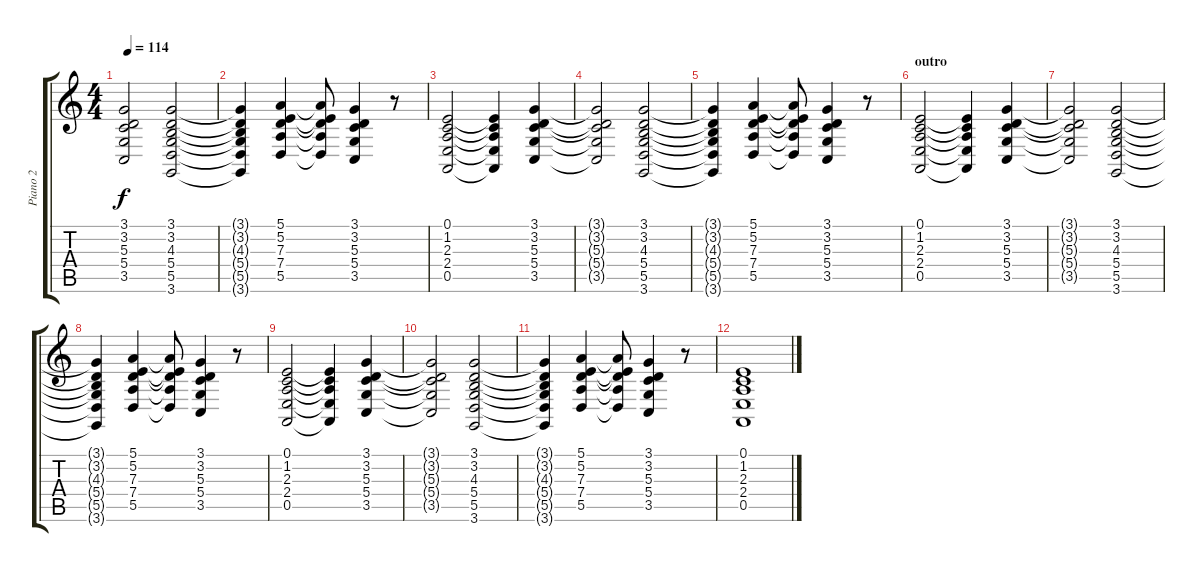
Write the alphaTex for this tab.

\track ("Piano 2" "Piano 2") {instrument electricgrandpiano}
\staff {score tabs}
\tuning (E4 B3 G3 D3 A2 E2) {hide}
\ts (4 4)
\tempo 114
\clef g2
\ks c
(3.1{t} 3.2{t} 5.3{t} 5.4{t} 3.5{t}).2{dy f} (3.1 3.2 4.3 5.4 5.5 3.6).2 |
(3.1{t} 3.2{t} 4.3{t} 5.4{t} 5.5{t} 3.6{t}).4 (5.1 5.2 7.3 7.4 5.5).4 (5.1{t} 5.2{t} 7.3{t} 7.4{t} 5.5{t}).8 (3.1 3.2 5.3 5.4 3.5).4 r.8 |
(0.1 1.2 2.3 2.4 0.5).2 (0.1{t} 1.2{t} 2.3{t} 2.4{t} 0.5{t}).4 (3.1 3.2 5.3 5.4 3.5).4 |
(3.1{t} 3.2{t} 5.3{t} 5.4{t} 3.5{t}).2 (3.1 3.2 4.3 5.4 5.5 3.6).2 |
(3.1{t} 3.2{t} 4.3{t} 5.4{t} 5.5{t} 3.6{t}).4 (5.1 5.2 7.3 7.4 5.5).4 (5.1{t} 5.2{t} 7.3{t} 7.4{t} 5.5{t}).8 (3.1 3.2 5.3 5.4 3.5).4 r.8 |
\section ("" "outro")
(0.1 1.2 2.3 2.4 0.5).2 (0.1{t} 1.2{t} 2.3{t} 2.4{t} 0.5{t}).4 (3.1 3.2 5.3 5.4 3.5).4 |
(3.1{t} 3.2{t} 5.3{t} 5.4{t} 3.5{t}).2 (3.1 3.2 4.3 5.4 5.5 3.6).2 |
(3.1{t} 3.2{t} 4.3{t} 5.4{t} 5.5{t} 3.6{t}).4 (5.1 5.2 7.3 7.4 5.5).4 (5.1{t} 5.2{t} 7.3{t} 7.4{t} 5.5{t}).8 (3.1 3.2 5.3 5.4 3.5).4 r.8 |
(0.1 1.2 2.3 2.4 0.5).2 (0.1{t} 1.2{t} 2.3{t} 2.4{t} 0.5{t}).4 (3.1 3.2 5.3 5.4 3.5).4 |
(3.1{t} 3.2{t} 5.3{t} 5.4{t} 3.5{t}).2 (3.1 3.2 4.3 5.4 5.5 3.6).2 |
(3.1{t} 3.2{t} 4.3{t} 5.4{t} 5.5{t} 3.6{t}).4 (5.1 5.2 7.3 7.4 5.5).4 (5.1{t} 5.2{t} 7.3{t} 7.4{t} 5.5{t}).8 (3.1 3.2 5.3 5.4 3.5).4 r.8 |
(0.1 1.2 2.3 2.4 0.5).1
